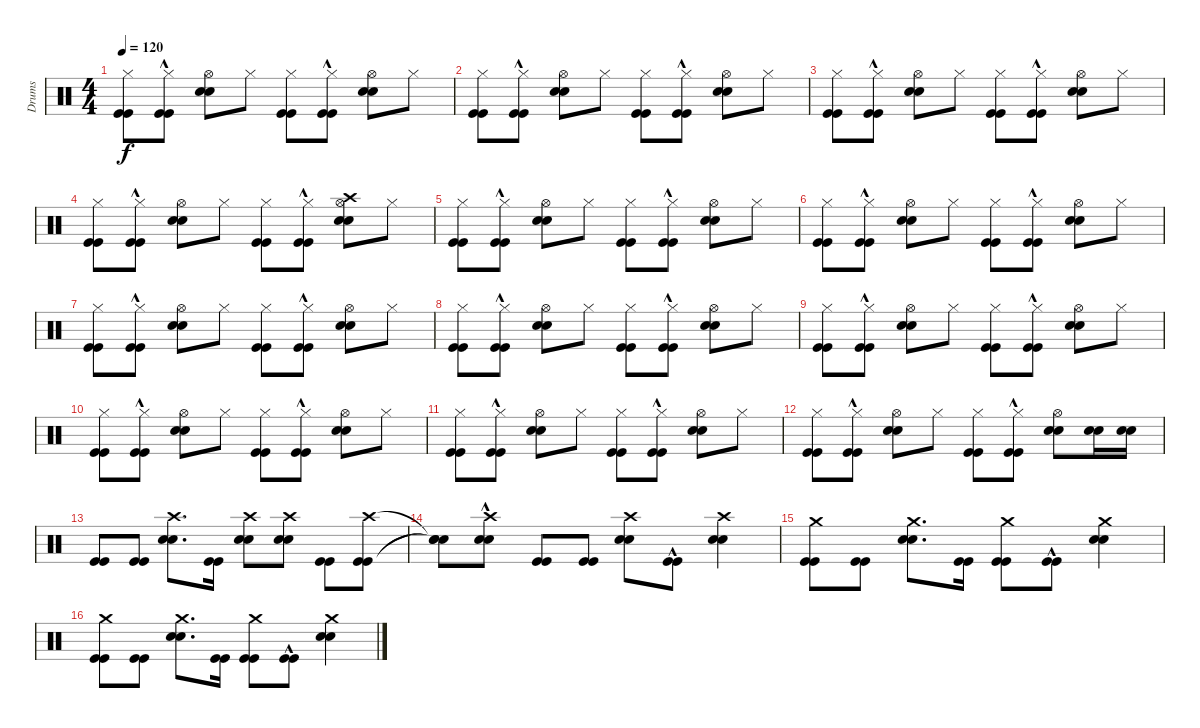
\track ("Drums" "Drums") {instrument percussion}
\staff {score}
\articulation defaults
\ts (4 4)
\tempo 120
\clef neutral
\ks c
("Kick (hit)" "Kick (hit)" "Hi-Hat (closed)").8{dy f} ("Kick (hit)"{hac} "Kick (hit)"{hac} "Hi-Hat (closed)").8 ("Snare (hit) 2" "Snare (hit) 2" "Hi-Hat (open)").8 "Hi-Hat (closed)".8 ("Kick (hit)" "Kick (hit)" "Hi-Hat (closed)").8 ("Kick (hit)"{hac} "Kick (hit)"{hac} "Hi-Hat (closed)").8 ("Snare (hit) 2" "Snare (hit) 2" "Hi-Hat (open)").8 "Hi-Hat (closed)".8 |
("Kick (hit)" "Kick (hit)" "Hi-Hat (closed)").8 ("Kick (hit)"{hac} "Kick (hit)"{hac} "Hi-Hat (closed)").8 ("Snare (hit) 2" "Snare (hit) 2" "Hi-Hat (open)").8 "Hi-Hat (closed)".8 ("Kick (hit)" "Kick (hit)" "Hi-Hat (closed)").8 ("Kick (hit)"{hac} "Kick (hit)"{hac} "Hi-Hat (closed)").8 ("Snare (hit) 2" "Snare (hit) 2" "Hi-Hat (open)").8 "Hi-Hat (closed)".8 |
("Kick (hit)" "Kick (hit)" "Hi-Hat (closed)").8 ("Kick (hit)"{hac} "Kick (hit)"{hac} "Hi-Hat (closed)").8 ("Snare (hit) 2" "Snare (hit) 2" "Hi-Hat (open)").8 "Hi-Hat (closed)".8 ("Kick (hit)" "Kick (hit)" "Hi-Hat (closed)").8 ("Kick (hit)"{hac} "Kick (hit)"{hac} "Hi-Hat (closed)").8 ("Snare (hit) 2" "Snare (hit) 2" "Hi-Hat (open)").8 "Hi-Hat (closed)".8 |
("Kick (hit)" "Kick (hit)" "Hi-Hat (closed)").8 ("Kick (hit)"{hac} "Kick (hit)"{hac} "Hi-Hat (closed)").8 ("Snare (hit) 2" "Snare (hit) 2" "Hi-Hat (open)").8 "Hi-Hat (closed)".8 ("Kick (hit)" "Kick (hit)" "Hi-Hat (closed)").8 ("Kick (hit)"{hac} "Kick (hit)"{hac} "Hi-Hat (closed)").8 ("Snare (hit) 2" "Snare (hit) 2" "Hi-Hat (open)" "Crash high (hit)").8 "Hi-Hat (closed)".8 |
("Kick (hit)" "Kick (hit)" "Hi-Hat (closed)").8 ("Kick (hit)"{hac} "Kick (hit)"{hac} "Hi-Hat (closed)").8 ("Snare (hit) 2" "Snare (hit) 2" "Hi-Hat (open)").8 "Hi-Hat (closed)".8 ("Kick (hit)" "Kick (hit)" "Hi-Hat (closed)").8 ("Kick (hit)"{hac} "Kick (hit)"{hac} "Hi-Hat (closed)").8 ("Snare (hit) 2" "Snare (hit) 2" "Hi-Hat (open)").8 "Hi-Hat (closed)".8 |
("Kick (hit)" "Kick (hit)" "Hi-Hat (closed)").8 ("Kick (hit)"{hac} "Kick (hit)"{hac} "Hi-Hat (closed)").8 ("Snare (hit) 2" "Snare (hit) 2" "Hi-Hat (open)").8 "Hi-Hat (closed)".8 ("Kick (hit)" "Kick (hit)" "Hi-Hat (closed)").8 ("Kick (hit)"{hac} "Kick (hit)"{hac} "Hi-Hat (closed)").8 ("Snare (hit) 2" "Snare (hit) 2" "Hi-Hat (open)").8 "Hi-Hat (closed)".8 |
("Kick (hit)" "Kick (hit)" "Hi-Hat (closed)").8 ("Kick (hit)"{hac} "Kick (hit)"{hac} "Hi-Hat (closed)").8 ("Snare (hit) 2" "Snare (hit) 2" "Hi-Hat (open)").8 "Hi-Hat (closed)".8 ("Kick (hit)" "Kick (hit)" "Hi-Hat (closed)").8 ("Kick (hit)"{hac} "Kick (hit)"{hac} "Hi-Hat (closed)").8 ("Snare (hit) 2" "Snare (hit) 2" "Hi-Hat (open)").8 "Hi-Hat (closed)".8 |
("Kick (hit)" "Kick (hit)" "Hi-Hat (closed)").8 ("Kick (hit)"{hac} "Kick (hit)"{hac} "Hi-Hat (closed)").8 ("Snare (hit) 2" "Snare (hit) 2" "Hi-Hat (open)").8 "Hi-Hat (closed)".8 ("Kick (hit)" "Kick (hit)" "Hi-Hat (closed)").8 ("Kick (hit)"{hac} "Kick (hit)"{hac} "Hi-Hat (closed)").8 ("Snare (hit) 2" "Snare (hit) 2" "Hi-Hat (open)").8 "Hi-Hat (closed)".8 |
("Kick (hit)" "Kick (hit)" "Hi-Hat (closed)").8 ("Kick (hit)"{hac} "Kick (hit)"{hac} "Hi-Hat (closed)").8 ("Snare (hit) 2" "Snare (hit) 2" "Hi-Hat (open)").8 "Hi-Hat (closed)".8 ("Kick (hit)" "Kick (hit)" "Hi-Hat (closed)").8 ("Kick (hit)"{hac} "Kick (hit)"{hac} "Hi-Hat (closed)").8 ("Snare (hit) 2" "Snare (hit) 2" "Hi-Hat (open)").8 "Hi-Hat (closed)".8 |
("Kick (hit)" "Kick (hit)" "Hi-Hat (closed)").8 ("Kick (hit)"{hac} "Kick (hit)"{hac} "Hi-Hat (closed)").8 ("Snare (hit) 2" "Snare (hit) 2" "Hi-Hat (open)").8 "Hi-Hat (closed)".8 ("Kick (hit)" "Kick (hit)" "Hi-Hat (closed)").8 ("Kick (hit)"{hac} "Kick (hit)"{hac} "Hi-Hat (closed)").8 ("Snare (hit) 2" "Snare (hit) 2" "Hi-Hat (open)").8 "Hi-Hat (closed)".8 |
("Kick (hit)" "Kick (hit)" "Hi-Hat (closed)").8 ("Kick (hit)"{hac} "Kick (hit)"{hac} "Hi-Hat (closed)").8 ("Snare (hit) 2" "Snare (hit) 2" "Hi-Hat (open)").8 "Hi-Hat (closed)".8 ("Kick (hit)" "Kick (hit)" "Hi-Hat (closed)").8 ("Kick (hit)"{hac} "Kick (hit)"{hac} "Hi-Hat (closed)").8 ("Snare (hit) 2" "Snare (hit) 2" "Hi-Hat (open)").8 "Hi-Hat (closed)".8 |
("Kick (hit)" "Kick (hit)" "Hi-Hat (closed)").8 ("Kick (hit)"{hac} "Kick (hit)"{hac} "Hi-Hat (closed)").8 ("Snare (hit) 2" "Snare (hit) 2" "Hi-Hat (open)").8 "Hi-Hat (closed)".8 ("Kick (hit)" "Kick (hit)" "Hi-Hat (closed)").8 ("Kick (hit)"{hac} "Kick (hit)"{hac} "Hi-Hat (closed)").8 ("Snare (hit) 2" "Snare (hit) 2" "Hi-Hat (open)").8 ("Snare (hit) 2" "Snare (hit) 2").16 ("Snare (hit) 2" "Snare (hit) 2").16 |
("Kick (hit)" "Kick (hit)").8 ("Kick (hit)" "Kick (hit)").8 ("Snare (hit) 2" "Snare (hit) 2" "Crash high (hit)").8{d} ("Kick (hit)" "Kick (hit)").16 ("Snare (hit) 2" "Snare (hit) 2" "Crash high (hit)").8 ("Snare (hit) 2" "Snare (hit) 2" "Crash high (hit)").8 ("Kick (hit)" "Kick (hit)").8 ("Kick (hit)" "Kick (hit)" "Crash high (hit)").8 |
("Snare (hit)"{t} "Snare (hit)"{t} "Snare (hit)"{t}).8 ("Snare (hit) 2"{hac} "Snare (hit) 2"{hac} "Crash high (hit)"{hac}).8 ("Kick (hit)" "Kick (hit)").8 ("Kick (hit)" "Kick (hit)").8 ("Snare (hit) 2" "Snare (hit) 2" "Crash high (hit)").8 ("Kick (hit)"{hac} "Kick (hit)"{hac}).8 ("Snare (hit) 2" "Snare (hit) 2" "Crash high (hit)").4 |
("Kick (hit)" "Kick (hit)" "Crash medium (hit)").8 ("Kick (hit)" "Kick (hit)").8 ("Snare (hit) 2" "Snare (hit) 2" "Crash medium (hit)").8{d} ("Kick (hit)" "Kick (hit)").16 ("Kick (hit)" "Kick (hit)" "Crash medium (hit)").8 ("Kick (hit)"{hac} "Kick (hit)"{hac}).8 ("Snare (hit) 2" "Snare (hit) 2" "Crash medium (hit)").4 |
("Kick (hit)" "Kick (hit)" "Crash medium (hit)").8 ("Kick (hit)" "Kick (hit)").8 ("Snare (hit) 2" "Snare (hit) 2" "Crash medium (hit)").8{d} ("Kick (hit)" "Kick (hit)").16 ("Kick (hit)" "Kick (hit)" "Crash medium (hit)").8 ("Kick (hit)"{hac} "Kick (hit)"{hac}).8 ("Snare (hit) 2" "Snare (hit) 2" "Crash medium (hit)").4
